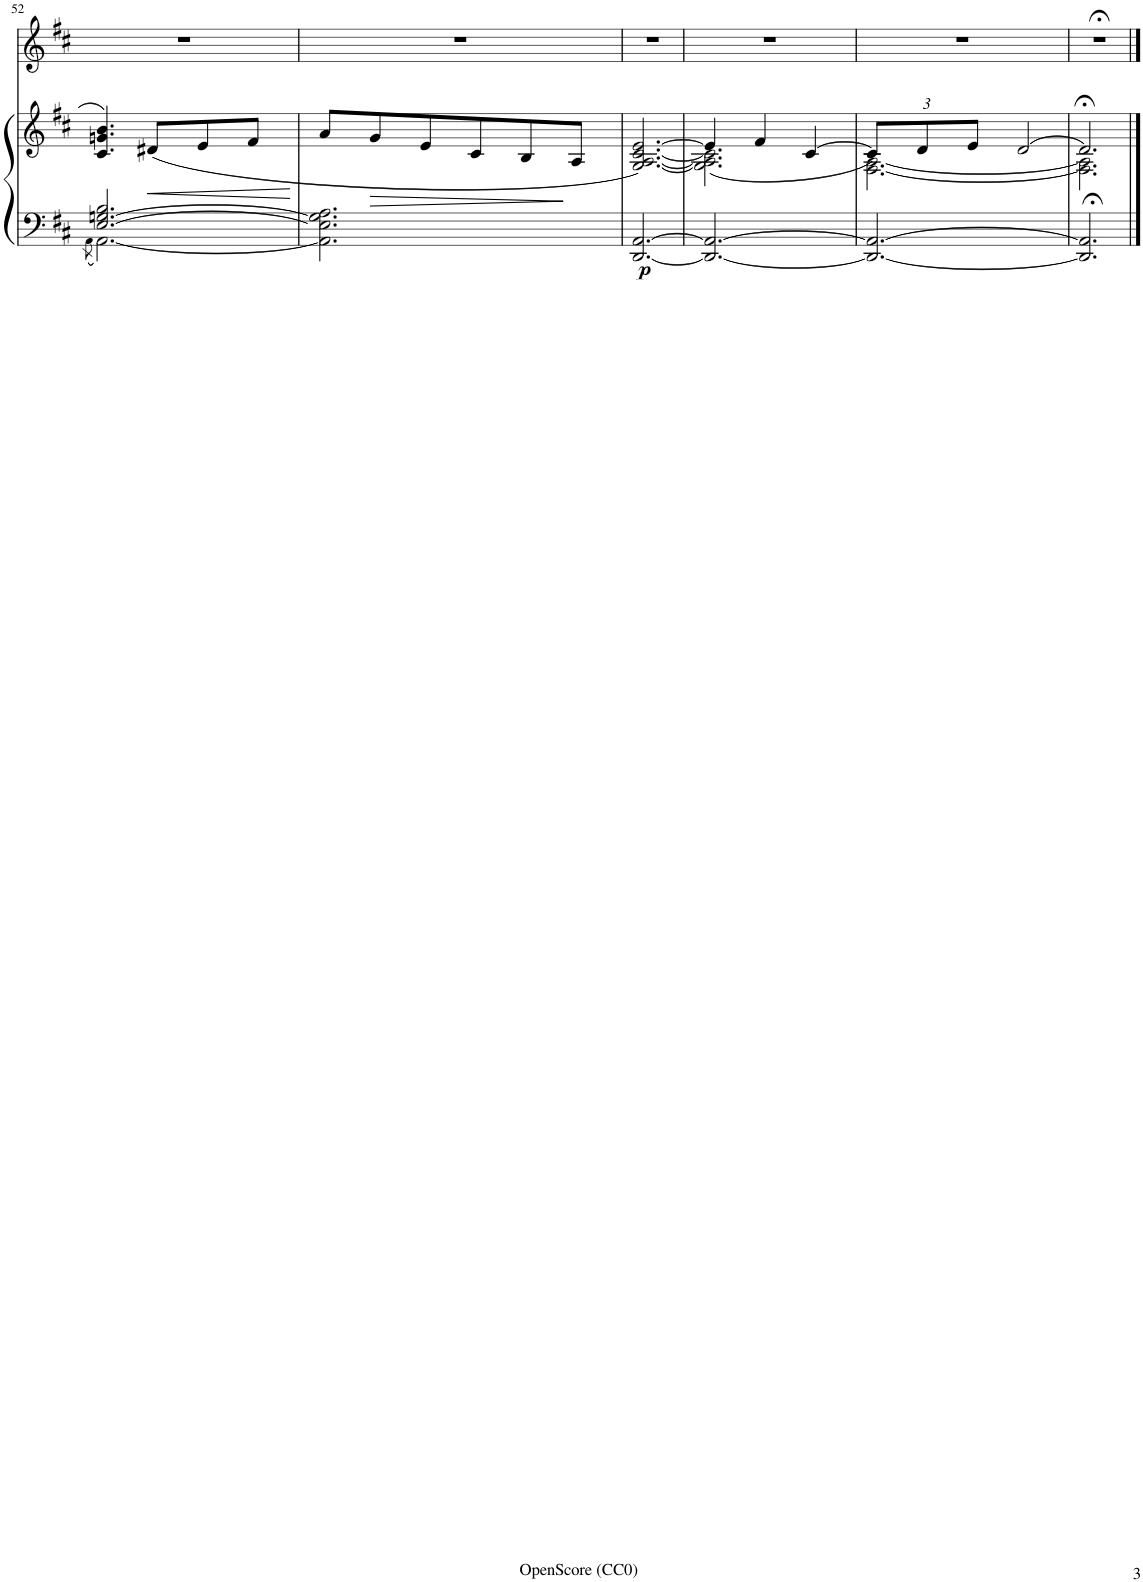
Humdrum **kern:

**kern	**kern	**dynam	**kern
*part2	*part2	*part2	*part1
*staff3	*staff2	*staff2/3	*staff1
*I"Piano	*	*	*I"Voice
*I'Pno	*	*	*
!!LO:PB:g=z
*clefF4	*clefG2	*	*clefG2
*k[f#c#]	*k[f#c#]	*	*k[f#c#]
*M3/4	*M3/4	*	*M3/4
=52	=52	=52	=52
*^	*	*	*
.	8qAA\	.	.	.
[2.E/ [2.Gn/ 2.B/	[2.AA\	4.c#/ 4.gn/ 4.b/	.	2.r
!	!	!	!LO:HP:b	!
.	.	(8d#X/L	<	.
.	.	8e/	.	.
.	.	8f#/J	.	.
*v	*v	*	*	*
.	.	[	.
=53	=53	=53	=53
*^	*	*	*
2.ryy	2.AA\] 2.E\] 2.G\] 2.A\	8a/L	.	2.r
!	!	!	!LO:HP:b	!
.	.	8g/	>	.
.	.	8e/	.	.
.	.	8c#/	.	.
.	.	8B/	.	.
.	.	8A/J	]	.
*v	*v	*	*	*
=54	=54	=54	=54
!	!	!LO:DY:b=2	!
[2.DD/ [2.AA/	[2.G/ [2.A/ [2.c#/ [2.e/)	p	2.r
=55	=55	=55	=55
*	*^	*	*
2.DD/_ 2.AA/_	4e/]	(2.G\] 2.A\] 2.c#\]	.	2.r
.	4f#/	.	.	.
.	[4c#/	.	.	.
=56	=56	=56	=56	=56
*	*Xbrackettup	*	*	*
2.DD/_ 2.AA/_	12c#/L])	[2.F#\ [2.A\	.	2.r
.	12d/	.	.	.
.	12e/J	.	.	.
.	[2d/	.	.	.
=57	=57	=57	=57	=57
2.DD/];< 2.AA/];<	2.d;</]	2.F#\] 2.A\]	.	2.r;<
*	*v	*v	*	*
==	==	==	==
*-	*-	*-	*-
